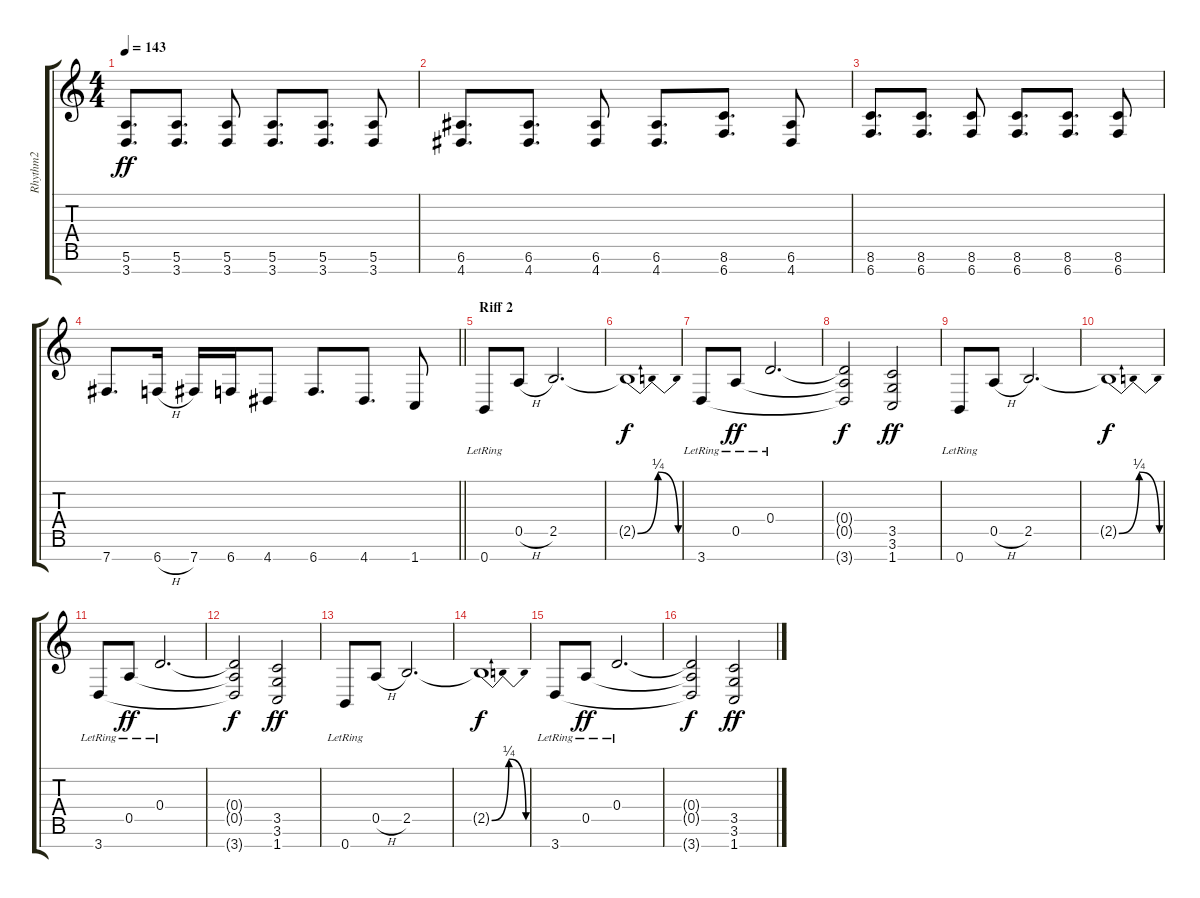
\track ("Rhythm2" "Rhythm2") {instrument overdrivenguitar}
\staff {score tabs}
\tuning (E4 B3 G3 D3 A2 E2 B1) {hide}
\ts (4 4)
\tempo 143
\clef g2
\ks c
(5.6 3.7).8{d dy ff} (5.6 3.7).8{d} (5.6 3.7).8 (5.6 3.7).8{d} (5.6 3.7).8{d} (5.6 3.7).8 |
(6.6 4.7).8{d} (6.6 4.7).8{d} (6.6 4.7).8 (6.6 4.7).8{d} (8.6 6.7).8{d} (6.6 4.7).8 |
(8.6 6.7).8{d} (8.6 6.7).8{d} (8.6 6.7).8 (8.6 6.7).8{d} (8.6 6.7).8{d} (8.6 6.7).8 |
\barLineRight lightlight
7.7.8{d} 6.7{h}.16 7.7.16 6.7.16 4.7.8 6.7.8{d} 4.7.8{d} 1.7.8 |
\section ("" "Riff 2")
0.7{lr}.8 0.5{h}.8 2.5.2{d} |
2.5{be (bendrelease 0 0 15 1 45 1 60 0) t}.1{dy f} |
3.7{lr}.8 0.5{lr}.8{dy ff} 0.4{lr}.2{d} |
(0.4{t} 0.5{t} 3.7{t}).2{dy f} (3.5 3.6 1.7).2{dy ff} |
0.7{lr}.8 0.5{h}.8 2.5.2{d} |
2.5{be (bendrelease 0 0 15 1 45 1 60 0) t}.1{dy f} |
3.7{lr}.8 0.5{lr}.8{dy ff} 0.4{lr}.2{d} |
(0.4{t} 0.5{t} 3.7{t}).2{dy f} (3.5 3.6 1.7).2{dy ff} |
0.7{lr}.8 0.5{h}.8 2.5.2{d} |
2.5{be (bendrelease 0 0 15 1 45 1 60 0) t}.1{dy f} |
3.7{lr}.8 0.5{lr}.8{dy ff} 0.4{lr}.2{d} |
(0.4{t} 0.5{t} 3.7{t}).2{dy f} (3.5 3.6 1.7).2{dy ff}
